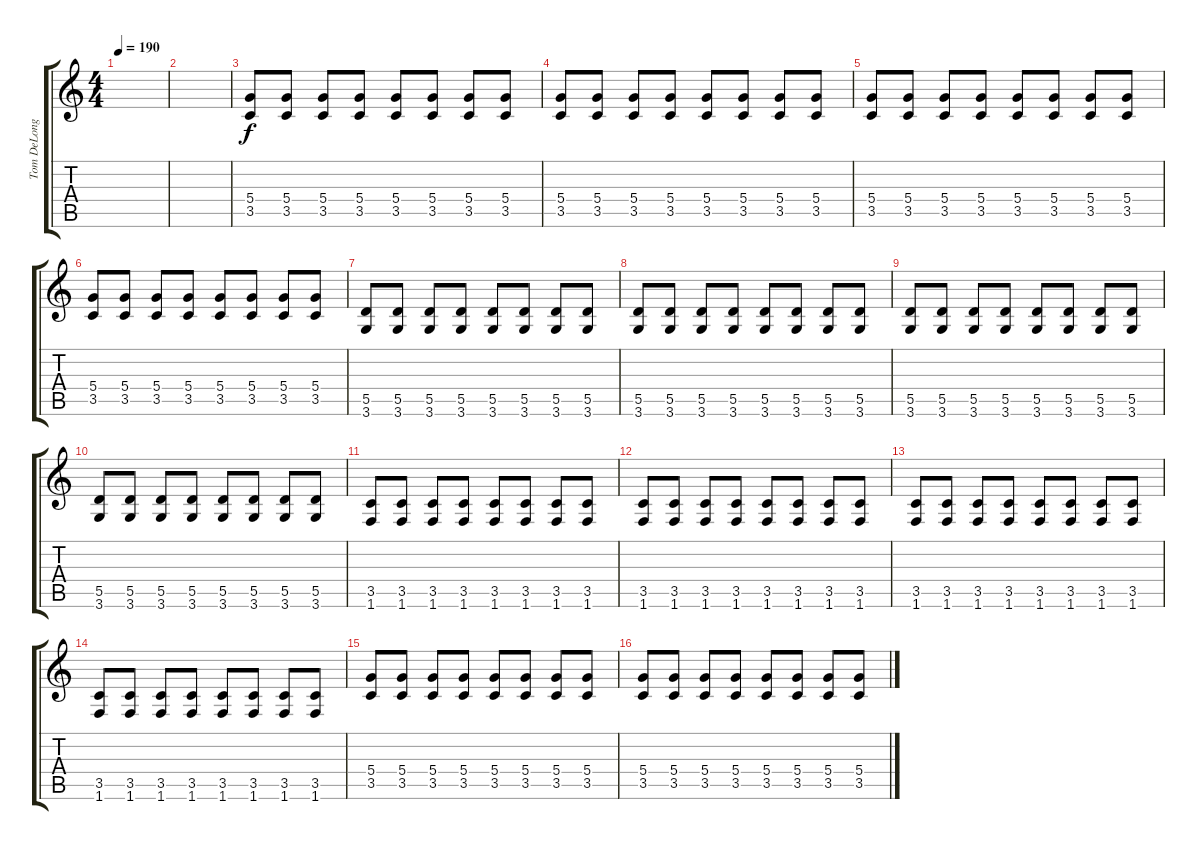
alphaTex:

\track ("Tom DeLonge - Guitar 3" "Tom DeLong") {instrument overdrivenguitar}
\staff {score tabs}
\tuning (E4 B3 G3 D3 A2 E2) {hide}
\ts (4 4)
\tempo 190
\clef g2
\ks c
|
|
(5.4 3.5).8 (5.4 3.5).8 (5.4 3.5).8 (5.4 3.5).8 (5.4 3.5).8 (5.4 3.5).8 (5.4 3.5).8 (5.4 3.5).8 |
(5.4 3.5).8 (5.4 3.5).8 (5.4 3.5).8 (5.4 3.5).8 (5.4 3.5).8 (5.4 3.5).8 (5.4 3.5).8 (5.4 3.5).8 |
(5.4 3.5).8 (5.4 3.5).8 (5.4 3.5).8 (5.4 3.5).8 (5.4 3.5).8 (5.4 3.5).8 (5.4 3.5).8 (5.4 3.5).8 |
(5.4 3.5).8 (5.4 3.5).8 (5.4 3.5).8 (5.4 3.5).8 (5.4 3.5).8 (5.4 3.5).8 (5.4 3.5).8 (5.4 3.5).8 |
(5.5 3.6).8 (5.5 3.6).8 (5.5 3.6).8 (5.5 3.6).8 (5.5 3.6).8 (5.5 3.6).8 (5.5 3.6).8 (5.5 3.6).8 |
(5.5 3.6).8 (5.5 3.6).8 (5.5 3.6).8 (5.5 3.6).8 (5.5 3.6).8 (5.5 3.6).8 (5.5 3.6).8 (5.5 3.6).8 |
(5.5 3.6).8 (5.5 3.6).8 (5.5 3.6).8 (5.5 3.6).8 (5.5 3.6).8 (5.5 3.6).8 (5.5 3.6).8 (5.5 3.6).8 |
(5.5 3.6).8 (5.5 3.6).8 (5.5 3.6).8 (5.5 3.6).8 (5.5 3.6).8 (5.5 3.6).8 (5.5 3.6).8 (5.5 3.6).8 |
(3.5 1.6).8 (3.5 1.6).8 (3.5 1.6).8 (3.5 1.6).8 (3.5 1.6).8 (3.5 1.6).8 (3.5 1.6).8 (3.5 1.6).8 |
(3.5 1.6).8 (3.5 1.6).8 (3.5 1.6).8 (3.5 1.6).8 (3.5 1.6).8 (3.5 1.6).8 (3.5 1.6).8 (3.5 1.6).8 |
(3.5 1.6).8 (3.5 1.6).8 (3.5 1.6).8 (3.5 1.6).8 (3.5 1.6).8 (3.5 1.6).8 (3.5 1.6).8 (3.5 1.6).8 |
(3.5 1.6).8 (3.5 1.6).8 (3.5 1.6).8 (3.5 1.6).8 (3.5 1.6).8 (3.5 1.6).8 (3.5 1.6).8 (3.5 1.6).8 |
(5.4 3.5).8 (5.4 3.5).8 (5.4 3.5).8 (5.4 3.5).8 (5.4 3.5).8 (5.4 3.5).8 (5.4 3.5).8 (5.4 3.5).8 |
(5.4 3.5).8 (5.4 3.5).8 (5.4 3.5).8 (5.4 3.5).8 (5.4 3.5).8 (5.4 3.5).8 (5.4 3.5).8 (5.4 3.5).8
